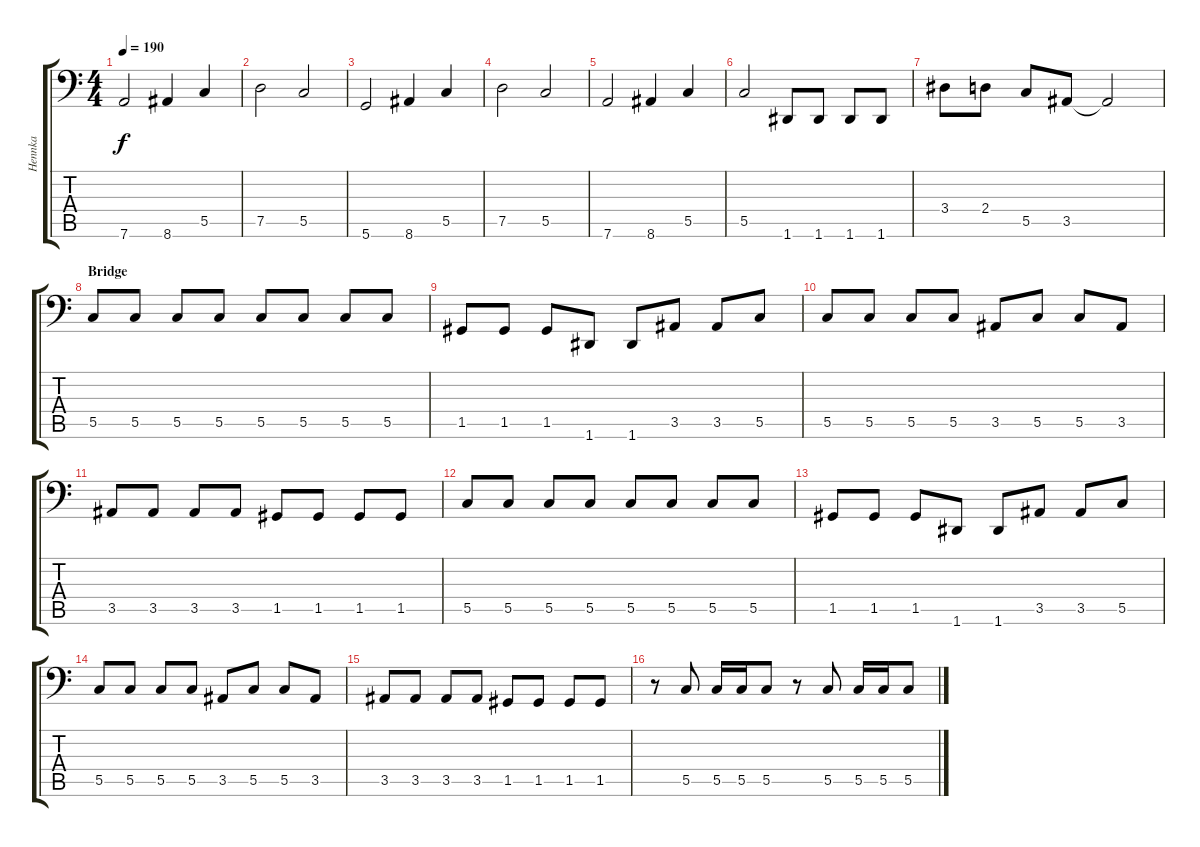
\track ("Hennka" "Hennka") {instrument electricbassfinger}
\staff {score tabs}
\tuning (D3 A2 F2 C2 G1 D1) {hide}
\ts (4 4)
\tempo 190
\clef f4
\ks c
7.6.2{dy f} 8.6.4 5.5.4 |
7.5.2 5.5.2 |
5.6.2 8.6.4 5.5.4 |
7.5.2 5.5.2 |
7.6.2 8.6.4 5.5.4 |
5.5.2 1.6.8 1.6.8 1.6.8 1.6.8 |
3.4.8 2.4.8 5.5.8 3.5.8 3.5{t}.2 |
\section ("" "Bridge")
5.5.8 5.5.8 5.5.8 5.5.8 5.5.8 5.5.8 5.5.8 5.5.8 |
1.5.8 1.5.8 1.5.8 1.6.8 1.6.8 3.5.8 3.5.8 5.5.8 |
5.5.8 5.5.8 5.5.8 5.5.8 3.5.8 5.5.8 5.5.8 3.5.8 |
3.5.8 3.5.8 3.5.8 3.5.8 1.5.8 1.5.8 1.5.8 1.5.8 |
5.5.8 5.5.8 5.5.8 5.5.8 5.5.8 5.5.8 5.5.8 5.5.8 |
1.5.8 1.5.8 1.5.8 1.6.8 1.6.8 3.5.8 3.5.8 5.5.8 |
5.5.8 5.5.8 5.5.8 5.5.8 3.5.8 5.5.8 5.5.8 3.5.8 |
3.5.8 3.5.8 3.5.8 3.5.8 1.5.8 1.5.8 1.5.8 1.5.8 |
r.8 5.5.8 5.5.16 5.5.16 5.5.8 r.8 5.5.8 5.5.16 5.5.16 5.5.8
